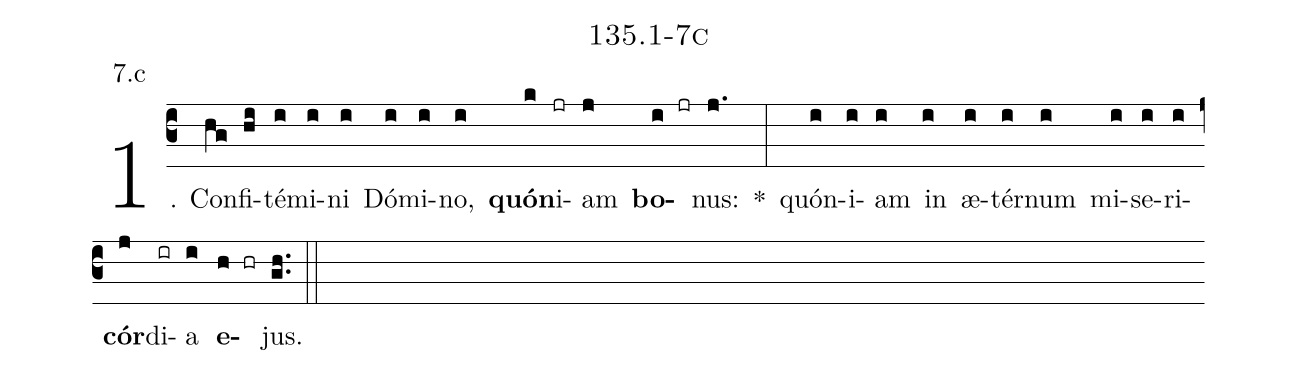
name: 135.1-7c;
annotation: 7.c;
%%
(c3)1. Con(hg)fi(hi)té(i)mi(i)ni(i) Dó(i)mi(i)no,(i) <b>quón</b>(k)i(jr)am(j) <b>bo</b>(i jr)nus:(j.) *(:) quón(i)i(i)am(i) in(i) æ(i)tér(i)num(i) mi(i)se(i)ri(i)<b>cór</b>(j)di(ir)a(i) <b>e</b>(h hr)jus.(gh..) (::)
